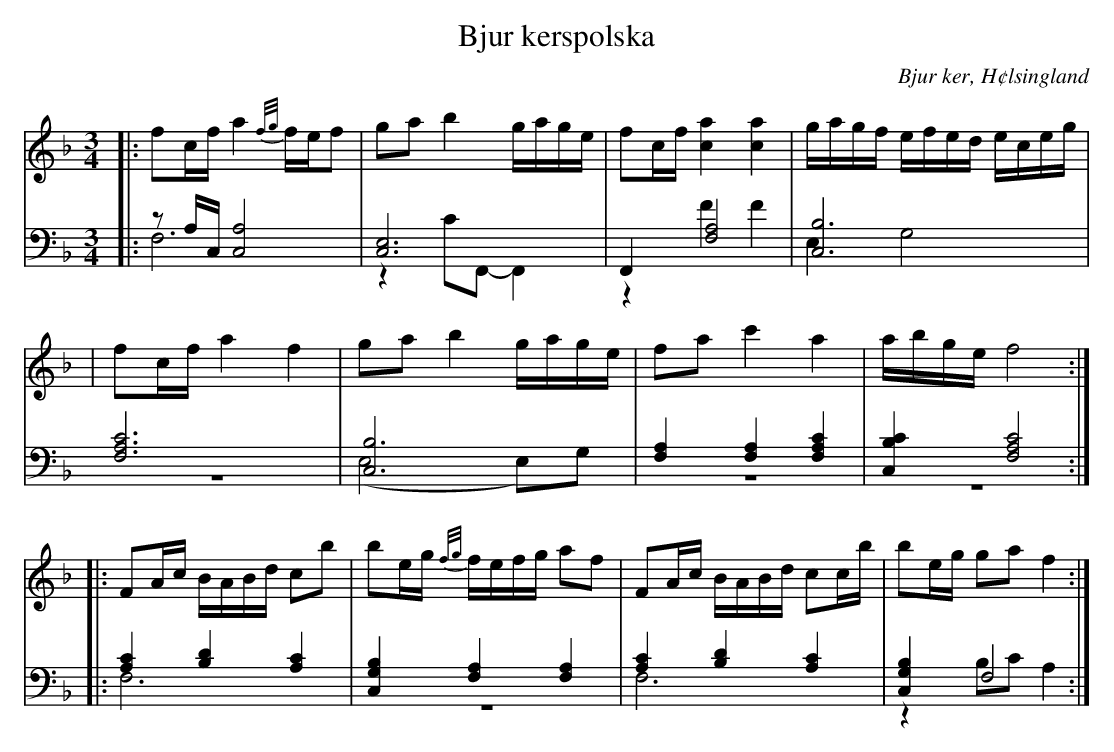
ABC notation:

X:1
T: Bjur kerspolska
O: Bjur ker, H¢lsingland
M: 3/4
L: 1/8
K: F
V:1
V:2
V:3 merge
V: 1
|:fc/f/ a2 {f/g/}f/e/f|ga b2 g/a/g/e/|fc/f/ [c2a2] [c2a2]|g/a/g/f/ e/f/e/d/ e/c/e/g/|
|fc/f/ a2 f2|ga b2 g/a/g/e/|fa c'2 a2| a/b/g/e/ f4:|
|:FA/c/ B/A/B/d/ cb|be/g/ {f/g/}f/e/f/g/ af|FA/c/ B/A/B/d/ cc/b/|be/g/ ga f2:|
V:2 clef=bass
|:zA,/C,/ [A,4C,4]|[C,6E,6]|F,,2 [F,4A,4]|[C,6B,6]|
[F,6A,6C6]|[C,6B,6]|[F,2A,2] [F,2A,2] [F,2A,2C2]|[C,2B,2C2] [F,4A,4C4]:|
 |:[A,2C2] [B,2D2] [A,2C2]|[C,2G,2B,2] [F,2A,2] [F,2A,2]|[A,2C2] [B,2D2] [A,2C2]|[C,2G,2B,2] F,4 :|
V:3 clef=bass
 |:F,6|z2 CF,,-F,,2|z2 F2 F2|E,2 G,4|
 |z6|(E,4 E,)G,|z6|z6:|
|:F,6|z6|F,6|z2 B,C A,2:|
